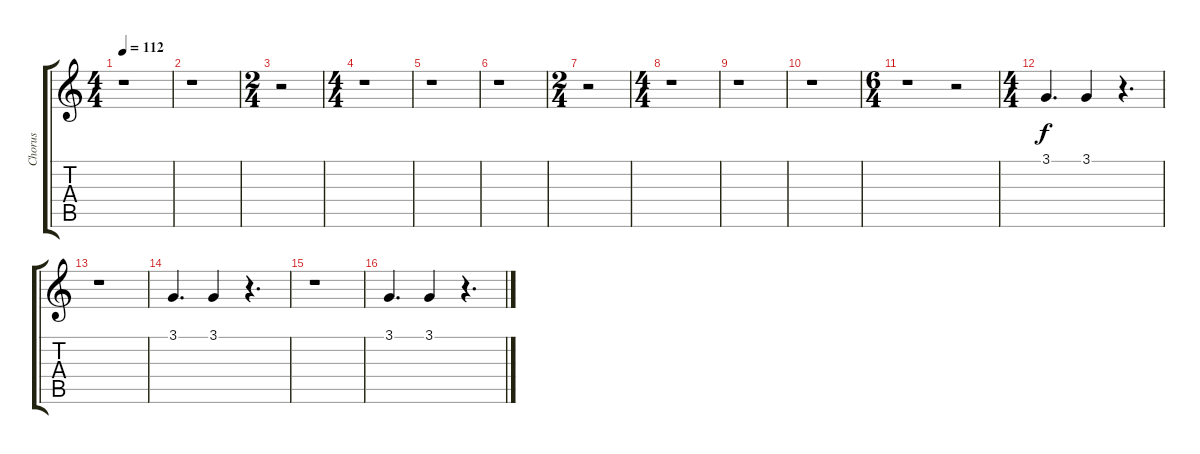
\track ("Chorus" "Chorus") {instrument lead2sawtooth}
\staff {score tabs}
\tuning (E4 B3 G3 D3 A2 E2) {hide}
\ts (4 4)
\tempo 112
\clef g2
\ks c
r.1{dy f} |
r.1 |
\ts (2 4)
r.2 |
\ts (4 4)
r.1 |
r.1 |
r.1 |
\ts (2 4)
r.2 |
\ts (4 4)
r.1 |
r.1 |
r.1 |
\ts (6 4)
r.1 r.2 |
\ts (4 4)
3.1.4{d} 3.1.4 r.4{d} |
r.1 |
3.1.4{d} 3.1.4 r.4{d} |
r.1 |
3.1.4{d} 3.1.4 r.4{d}
